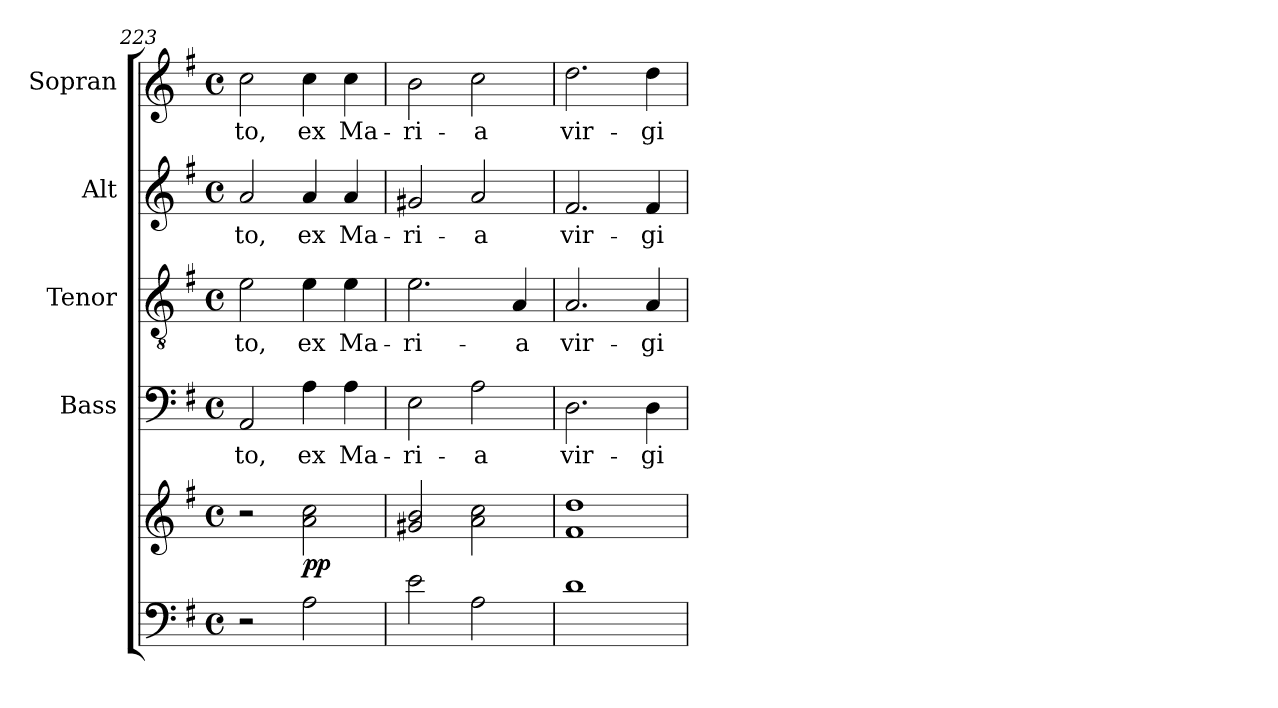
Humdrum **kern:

**kern	**kern	**dynam	**kern	**text	**kern	**text	**kern	**text	**kern	**text
*part5	*part5	*part5	*part4	*part4	*part3	*part3	*part2	*part2	*part1	*part1
*staff6	*staff5	*staff5/6	*staff4	*staff4	*staff3	*staff3	*staff2	*staff2	*staff1	*staff1
*	*	*	*I"Bass	*	*I"Tenor	*	*I"Alt	*	*I"Sopran	*
*	*	*	*I'B.	*	*I'T.	*	*I'A.	*	*I'S.	*
*clefF4	*clefG2	*	*clefF4	*	*clefGv2	*	*clefG2	*	*clefG2	*
*k[f#]	*k[f#]	*	*k[f#]	*	*k[f#]	*	*k[f#]	*	*k[f#]	*
*G:	*G:	*	*G:	*	*G:	*	*G:	*	*G:	*
*M4/4	*M4/4	*	*M4/4	*	*M4/4	*	*M4/4	*	*M4/4	*
*met(c)	*met(c)	*	*met(c)	*	*met(c)	*	*met(c)	*	*met(c)	*
=223	=223	=223	=223	=223	=223	=223	=223	=223	=223	=223
!	!	!	!	!LO:LY:b	!	!LO:LY:b	!	!LO:LY:b	!	!LO:LY:b
2r	2r	.	2AA/	-to,	2e\	-to,	2a/	-to,	2cc\	-to,
!	!	!LO:DY:b	!	!LO:LY:b	!	!LO:LY:b	!	!LO:LY:b	!	!LO:LY:b
2A\	2a\ 2cc\	pp	4A\	ex	4e\	ex	4a/	ex	4cc\	ex
!	!	!	!	!LO:LY:b	!	!LO:LY:b	!	!LO:LY:b	!	!LO:LY:b
.	.	.	4A\	Ma-	4e\	Ma-	4a/	Ma-	4cc\	Ma-
=224	=224	=224	=224	=224	=224	=224	=224	=224	=224	=224
!	!	!	!	!LO:LY:b	!	!LO:LY:b	!	!LO:LY:b	!	!LO:LY:b
2e\	2g#X/ 2b/	.	2E\	-ri-	2.e\	-ri-	2g#X/	-ri-	2b\	-ri-
!	!	!	!	!LO:LY:b	!	!	!	!LO:LY:b	!	!LO:LY:b
2A\	2a\ 2cc\	.	2A\	-a	.	.	2a/	-a	2cc\	-a
!	!	!	!	!	!	!LO:LY:b	!	!	!	!
.	.	.	.	.	4A/	-a	.	.	.	.
=225	=225	=225	=225	=225	=225	=225	=225	=225	=225	=225
!	!	!	!	!LO:LY:b	!	!LO:LY:b	!	!LO:LY:b	!	!LO:LY:b
1d	1f# 1dd	.	2.D\	vir-	2.A/	vir-	2.f#/	vir-	2.dd\	vir-
!	!	!	!	!LO:LY:b	!	!LO:LY:b	!	!LO:LY:b	!	!LO:LY:b
.	.	.	4D\	-gi-	4A/	-gi-	4f#/	-gi-	4dd\	-gi-
=	=	=	=	=	=	=	=	=	=	=
*-	*-	*-	*-	*-	*-	*-	*-	*-	*-	*-
